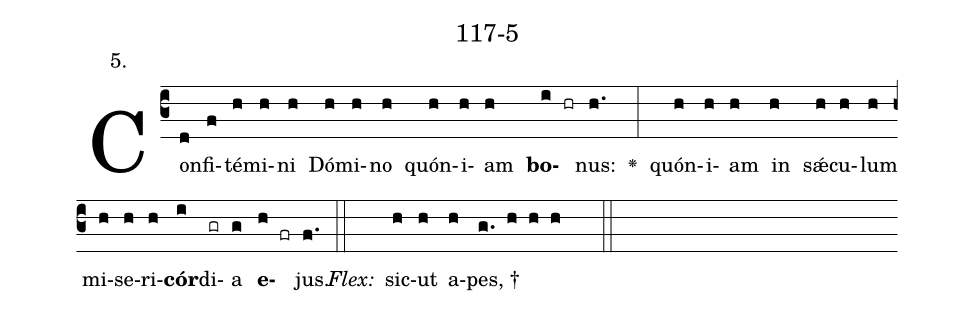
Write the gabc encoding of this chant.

name: 117-5;
annotation: 5.;
%%
(c3)Con(d)fi(f)té(h)mi(h)ni(h) Dó(h)mi(h)no(h) quón(h)i(h)am(h) <b>bo</b>(i hr)nus:(h.) <v>\greheightstar</v>(:) quón(h)i(h)am(h) in(h) sǽ(h)cu(h)lum(h) mi(h)se(h)ri(h)<b>cór</b>(i)di(gr)a(g) <b>e</b>(h fr)jus.(f.) (::)
<i>Flex:</i>()  sic(h)ut(h) a(h)pes, †(g. h h h  ::)

%E(h) u(h) o(i) u(g) a(h) e.(f.) (::)
